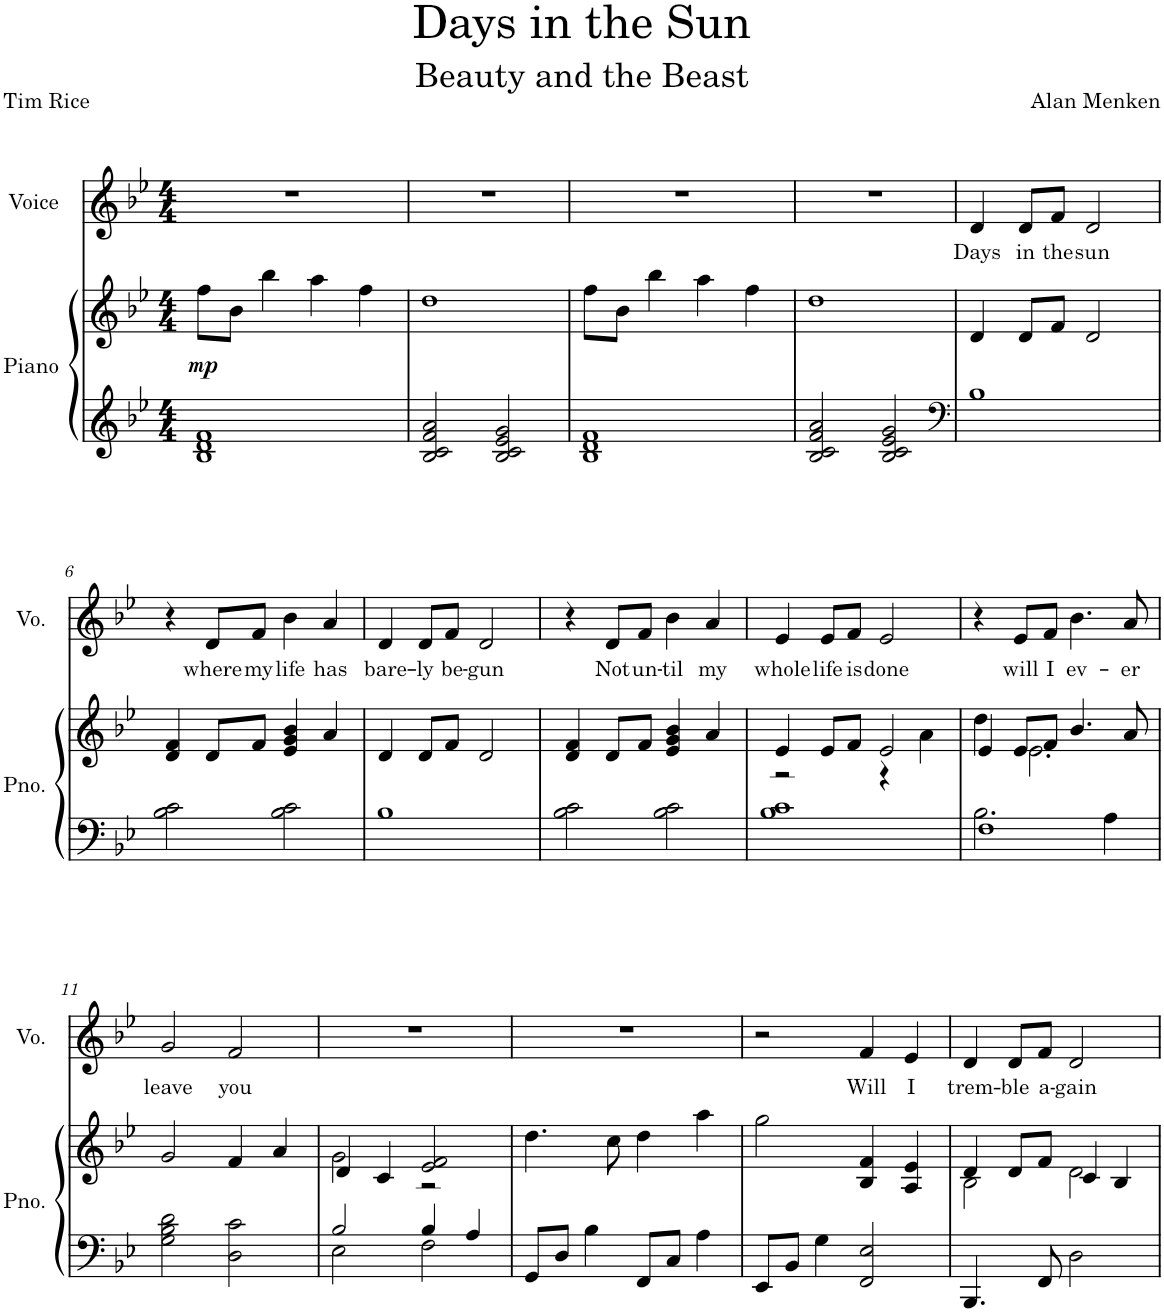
**kern	**kern	**dynam	**kern	**text
*part2	*part2	*part2	*part1	*part1
*staff3	*staff2	*staff2/3	*staff1	*staff1
*I"Piano	*	*	*I"Voice	*
*I'Pno.	*	*	*I'Vo.	*
*clefG2	*clefG2	*	*clefG2	*
*k[b-e-]	*k[b-e-]	*	*k[b-e-]	*
*M4/4	*M4/4	*	*M4/4	*
=1	=1	=1	=1	=1
!	!	!LO:DY:b	!	!
1B- 1d 1f	8ff\L	mp	1r	.
.	8b-\J	.	.	.
.	4bb-\	.	.	.
.	4aa\	.	.	.
.	4ff\	.	.	.
=2	=2	=2	=2	=2
2B-/ 2c/ 2f/ 2a/	1dd	.	1r	.
2B-/ 2c/ 2e-/ 2g/	.	.	.	.
=3	=3	=3	=3	=3
1B- 1d 1f	8ff\L	.	1r	.
.	8b-\J	.	.	.
.	4bb-\	.	.	.
.	4aa\	.	.	.
.	4ff\	.	.	.
=4	=4	=4	=4	=4
2B-/ 2c/ 2f/ 2a/	1dd	.	1r	.
2B-/ 2c/ 2e-/ 2g/	.	.	.	.
=5	=5	=5	=5	=5
*clefF4	*	*	*	*
!	!	!	!	!LO:LY:b
1B-	4d/	.	4d/	Days
!	!	!	!	!LO:LY:b
.	8d/L	.	8d/L	in
!	!	!	!	!LO:LY:b
.	8f/J	.	8f/J	the
!	!	!	!	!LO:LY:b
.	2d/	.	2d/	sun
!!LO:LB:g=z
=6	=6	=6	=6	=6
2B-\ 2c\	4d/ 4f/	.	4r	.
!	!	!	!	!LO:LY:b
.	8d/L	.	8d/L	where
!	!	!	!	!LO:LY:b
.	8f/J	.	8f/J	my
!	!	!	!	!LO:LY:b
2B-\ 2c\	4e-/ 4g/ 4b-/	.	4b-\	life
!	!	!	!	!LO:LY:b
.	4a/	.	4a/	has
=7	=7	=7	=7	=7
!	!	!	!	!LO:LY:b
1B-	4d/	.	4d/	bare-
!	!	!	!	!LO:LY:b
.	8d/L	.	8d/L	-ly
!	!	!	!	!LO:LY:b
.	8f/J	.	8f/J	be-
!	!	!	!	!LO:LY:b
.	2d/	.	2d/	-gun
=8	=8	=8	=8	=8
2B-\ 2c\	4d/ 4f/	.	4r	.
!	!	!	!	!LO:LY:b
.	8d/L	.	8d/L	Not
!	!	!	!	!LO:LY:b
.	8f/J	.	8f/J	un-
!	!	!	!	!LO:LY:b
2B-\ 2c\	4e-/ 4g/ 4b-/	.	4b-\	-til
!	!	!	!	!LO:LY:b
.	4a/	.	4a/	my
=9	=9	=9	=9	=9
*	*^	*	*	*
!	!	!	!	!	!LO:LY:b
1B- 1c	4e-/	2r	.	4e-/	whole
!	!	!	!	!	!LO:LY:b
.	8e-/L	.	.	8e-/L	life
!	!	!	!	!	!LO:LY:b
.	8f/J	.	.	8f/J	is
!	!	!	!	!	!LO:LY:b
.	2e-/	4r	.	2e-/	done
.	.	4a\	.	.	.
=10	=10	=10	=10	=10	=10
*^	*	*	*	*	*
1F	2.B-\	4e-/	4dd\	.	4r	.
!	!	!	!	!	!	!LO:LY:b
.	.	8e-/L	2.e-\	.	8e-/L	will
!	!	!	!	!	!	!LO:LY:b
.	.	8f/J	.	.	8f/J	I
!	!	!	!	!	!	!LO:LY:b
.	.	4.b-/	.	.	4.b-\	ev-
.	4A\	.	.	.	.	.
!	!	!	!	!	!	!LO:LY:b
.	.	8a/	.	.	8a/	-er
*v	*v	*	*	*	*	*
*	*v	*v	*	*	*
!!LO:LB:g=z
=11	=11	=11	=11	=11
!	!	!	!	!LO:LY:b
2G\ 2B-\ 2d\	2g/	.	2g/	leave
!	!	!	!	!LO:LY:b
2D\ 2c\	4f/	.	2f/	you
.	4a/	.	.	.
=12	=12	=12	=12	=12
*^	*^	*	*	*
2B-/	2E-\	4d/	2g\	.	1r	.
.	.	4c/	.	.	.	.
4B-/	2F\	2e-/ 2f/	2r	.	.	.
4A/	.	.	.	.	.	.
*v	*v	*	*	*	*	*
*	*v	*v	*	*	*
=13	=13	=13	=13	=13
8GG/L	4.dd\	.	1r	.
8D/J	.	.	.	.
4B-\	.	.	.	.
.	8cc\	.	.	.
8FF/L	4dd\	.	.	.
8C/J	.	.	.	.
4A\	4aa\	.	.	.
=14	=14	=14	=14	=14
8EE-/L	2gg\	.	2r	.
8BB-/J	.	.	.	.
4G\	.	.	.	.
!	!	!	!	!LO:LY:b
2FF/ 2E-/	4B-/ 4f/	.	4f/	Will
!	!	!	!	!LO:LY:b
.	4A/ 4e-/	.	4e-/	I
=15	=15	=15	=15	=15
*	*^	*	*	*
!	!	!	!	!	!LO:LY:b
4.BBB-/	4d/	2B-\	.	4d/	trem-
!	!	!	!	!	!LO:LY:b
.	8d/L	.	.	8d/L	-ble
!	!	!	!	!	!LO:LY:b
8FF/	8f/J	.	.	8f/J	a-
!	!	!	!	!	!LO:LY:b
2D\	4c/	2d\	.	2d/	-gain
.	4B-/	.	.	.	.
*	*v	*v	*	*	*
=	=	=	=	=
*-	*-	*-	*-	*-
